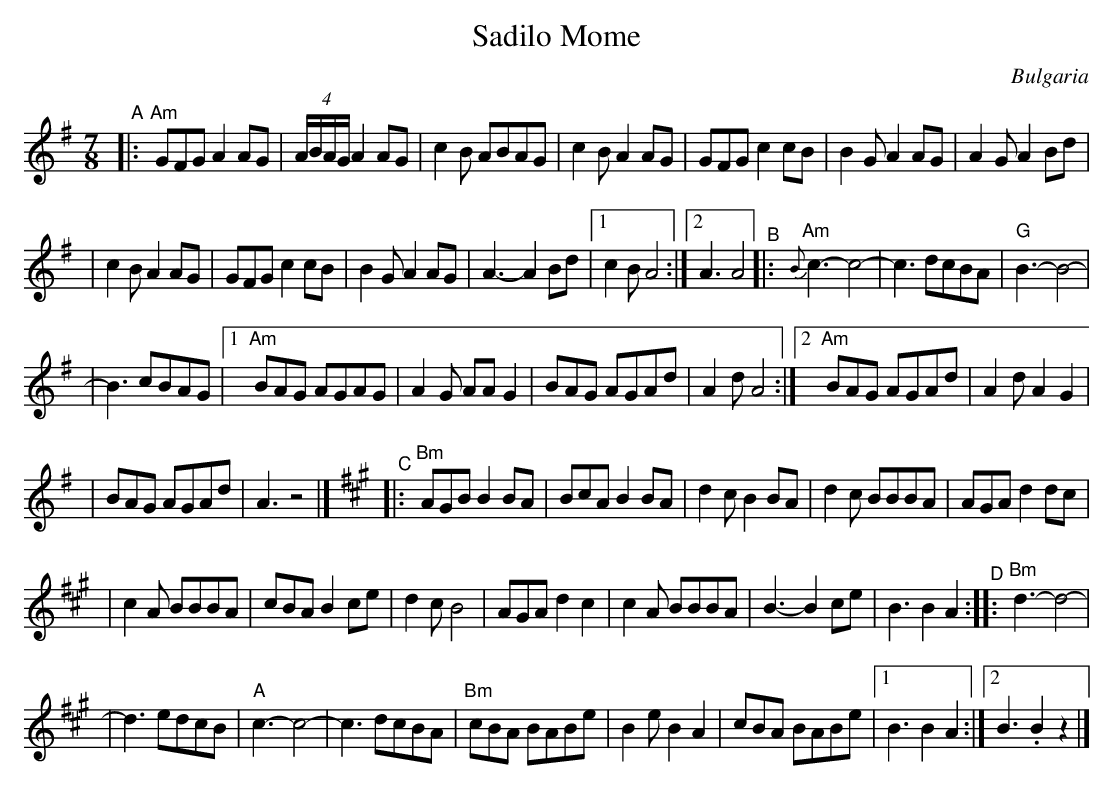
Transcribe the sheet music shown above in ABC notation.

X:1
T: Sadilo Mome
O: Bulgaria
M: 7/8
L: 1/8
K: Ador
"^A"\
|:"Am"GFG A2AG | (4A/B/A/G/ A2AG | c2B ABAG | c2B A2AG | GFG c2cB | B2G A2AG | A2G A2Bd |
| c2B A2AG | GFG c2cB | B2G A2AG | A3- A2Bd |1 c2B A4 :|2 A3 A4 \
"^B"\
|: "Am"{B}c3-c4-| c3 dcBA | "G"B3-B4- |
| B3 cBAG \
|1 "Am"BAG AGAG | A2G AAG2 | BAG AGAd | A2d A4 :|2"Am"BAG AGAd | A2d A2G2 |
| BAG AGAd | A3 z4 |][K:Bdor]\
"^C"\
|:"Bm"AGB B2BA | BcA B2BA | d2c B2BA | d2c BBBA | AGA d2dc |
| c2A BBBA | cBA B2ce | d2c B4 | AGA d2c2 | c2A BBBA | B3- B2ce | B3 B2A2 \
"^D"\
::"Bm"d3- d4- |
| d3 edcB | "A"c3- c4- | c3 dcBA | "Bm"cBA BABe | B2e B2A2 | cBA BABe |1B3 B2A2 :|2 B3 .B2z2 |]
